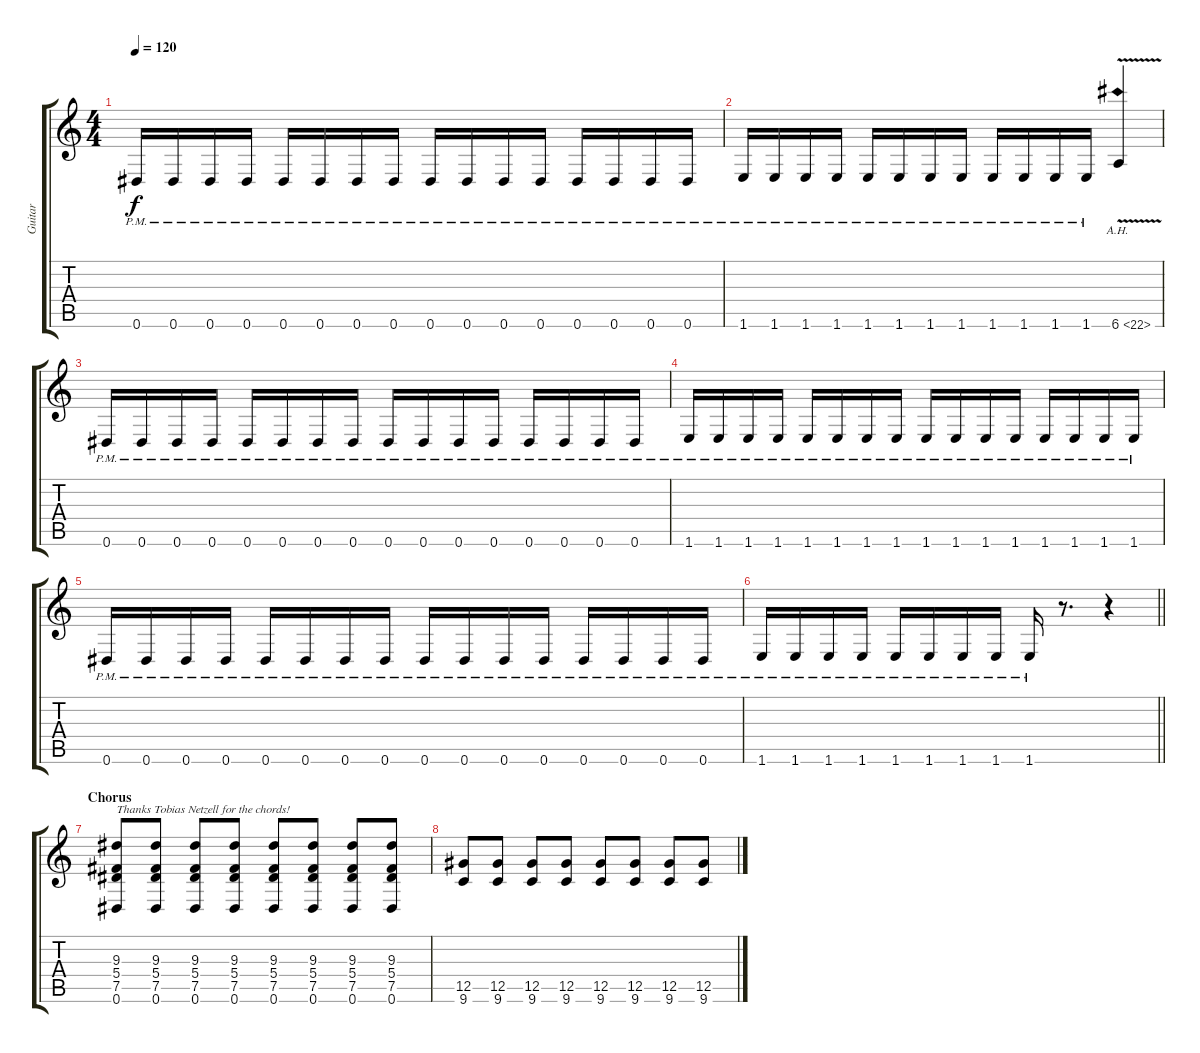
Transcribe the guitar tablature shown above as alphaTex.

\track ("Guitar" "Guitar") {instrument distortionguitar}
\staff {score tabs}
\tuning (Eb4 Bb3 Gb3 Db3 Ab2 Eb2) {hide}
\ts (4 4)
\tempo 120
\clef g2
\ks c
0.6{pm}.16{dy f} 0.6{pm}.16 0.6{pm}.16 0.6{pm}.16 0.6{pm}.16 0.6{pm}.16 0.6{pm}.16 0.6{pm}.16 0.6{pm}.16 0.6{pm}.16 0.6{pm}.16 0.6{pm}.16 0.6{pm}.16 0.6{pm}.16 0.6{pm}.16 0.6{pm}.16 |
1.6{pm}.16 1.6{pm}.16 1.6{pm}.16 1.6{pm}.16 1.6{pm}.16 1.6{pm}.16 1.6{pm}.16 1.6{pm}.16 1.6{pm}.16 1.6{pm}.16 1.6{pm}.16 1.6{pm}.16 6.6{ah 16 v}.4 |
0.6{pm}.16 0.6{pm}.16 0.6{pm}.16 0.6{pm}.16 0.6{pm}.16 0.6{pm}.16 0.6{pm}.16 0.6{pm}.16 0.6{pm}.16 0.6{pm}.16 0.6{pm}.16 0.6{pm}.16 0.6{pm}.16 0.6{pm}.16 0.6{pm}.16 0.6{pm}.16 |
1.6{pm}.16 1.6{pm}.16 1.6{pm}.16 1.6{pm}.16 1.6{pm}.16 1.6{pm}.16 1.6{pm}.16 1.6{pm}.16 1.6{pm}.16 1.6{pm}.16 1.6{pm}.16 1.6{pm}.16 1.6{pm}.16 1.6{pm}.16 1.6{pm}.16 1.6{pm}.16 |
0.6{pm}.16 0.6{pm}.16 0.6{pm}.16 0.6{pm}.16 0.6{pm}.16 0.6{pm}.16 0.6{pm}.16 0.6{pm}.16 0.6{pm}.16 0.6{pm}.16 0.6{pm}.16 0.6{pm}.16 0.6{pm}.16 0.6{pm}.16 0.6{pm}.16 0.6{pm}.16 |
\barLineRight lightlight
1.6{pm}.16 1.6{pm}.16 1.6{pm}.16 1.6{pm}.16 1.6{pm}.16 1.6{pm}.16 1.6{pm}.16 1.6{pm}.16 1.6{pm}.16 r.8{d} r.4 |
\section ("" "Chorus")
(9.3 5.4 7.5 0.6).8{txt "Thanks Tobias Netzell for the chords!" volume 10} (9.3 5.4 7.5 0.6).8 (9.3 5.4 7.5 0.6).8 (9.3 5.4 7.5 0.6).8 (9.3 5.4 7.5 0.6).8 (9.3 5.4 7.5 0.6).8 (9.3 5.4 7.5 0.6).8 (9.3 5.4 7.5 0.6).8 |
(12.5 9.6).8 (12.5 9.6).8 (12.5 9.6).8 (12.5 9.6).8 (12.5 9.6).8 (12.5 9.6).8 (12.5 9.6).8 (12.5 9.6).8
